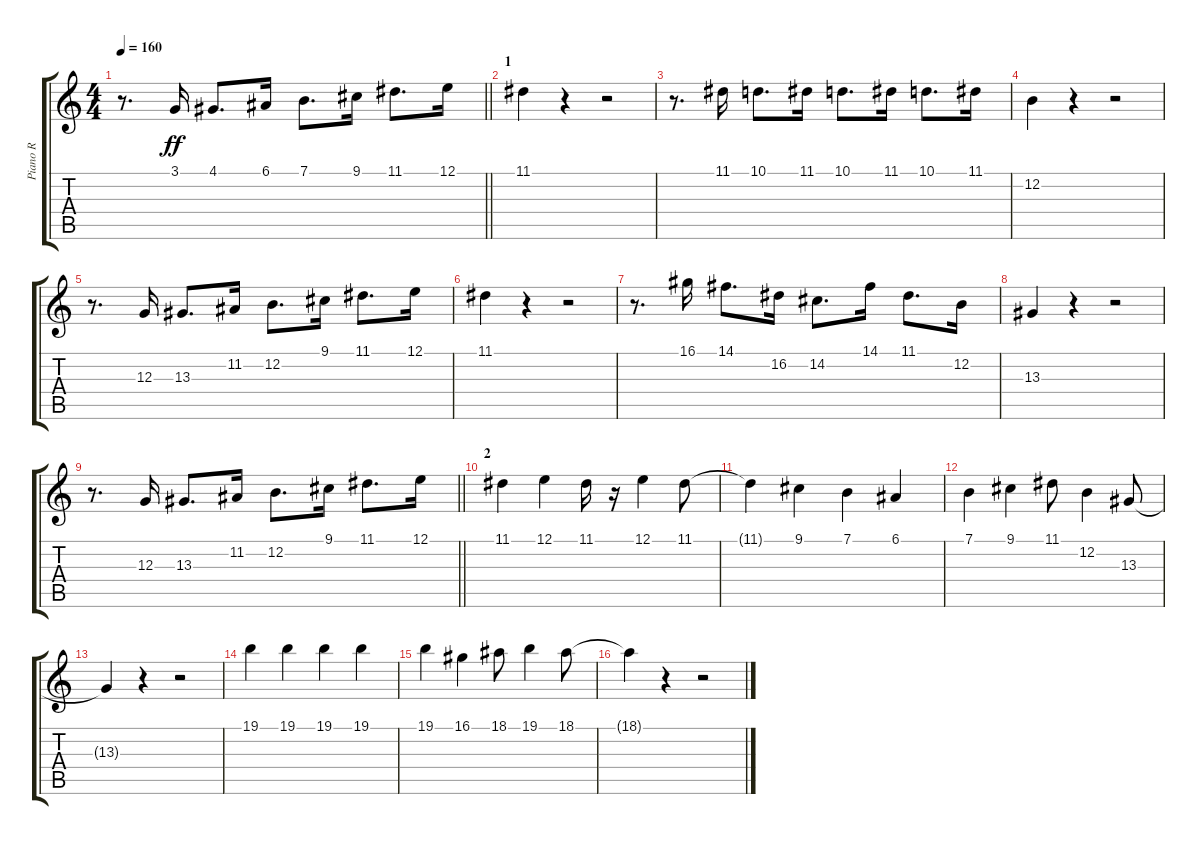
\track ("Piano R" "Piano R") {instrument acousticgrandpiano}
\staff {score tabs}
\tuning (E4 B3 G3 D3 A2 E2) {hide}
\ts (4 4)
\tempo 160
\clef g2
\barLineRight lightlight
\ks c
r.8{d dy ff instrument acousticgrandpiano} 3.1.16 4.1.8{d} 6.1.16 7.1.8{d} 9.1.16 11.1.8{d} 12.1.16 |
\section ("" "1")
11.1.4 r.4 r.2 |
r.8{d} 11.1.16 10.1.8{d} 11.1.16 10.1.8{d} 11.1.16 10.1.8{d} 11.1.16 |
12.2.4 r.4 r.2 |
r.8{d} 12.3.16 13.3.8{d} 11.2.16 12.2.8{d} 9.1.16 11.1.8{d} 12.1.16 |
11.1.4 r.4 r.2 |
r.8{d} 16.1.16 14.1.8{d} 16.2.16 14.2.8{d} 14.1.16 11.1.8{d} 12.2.16 |
13.3.4 r.4 r.2 |
\barLineRight lightlight
r.8{d} 12.3.16 13.3.8{d} 11.2.16 12.2.8{d} 9.1.16 11.1.8{d} 12.1.16 |
\section ("" "2")
11.1.4 12.1.4 11.1.16 r.16 12.1.4 11.1.8 |
11.1{t}.4 9.1.4 7.1.4 6.1.4 |
7.1.4 9.1.4 11.1.8 12.2.4 13.3.8 |
13.3{t}.4 r.4 r.2 |
19.1.4 19.1.4 19.1.4 19.1.4 |
19.1.4 16.1.4 18.1.8 19.1.4 18.1.8 |
18.1{t}.4 r.4 r.2
